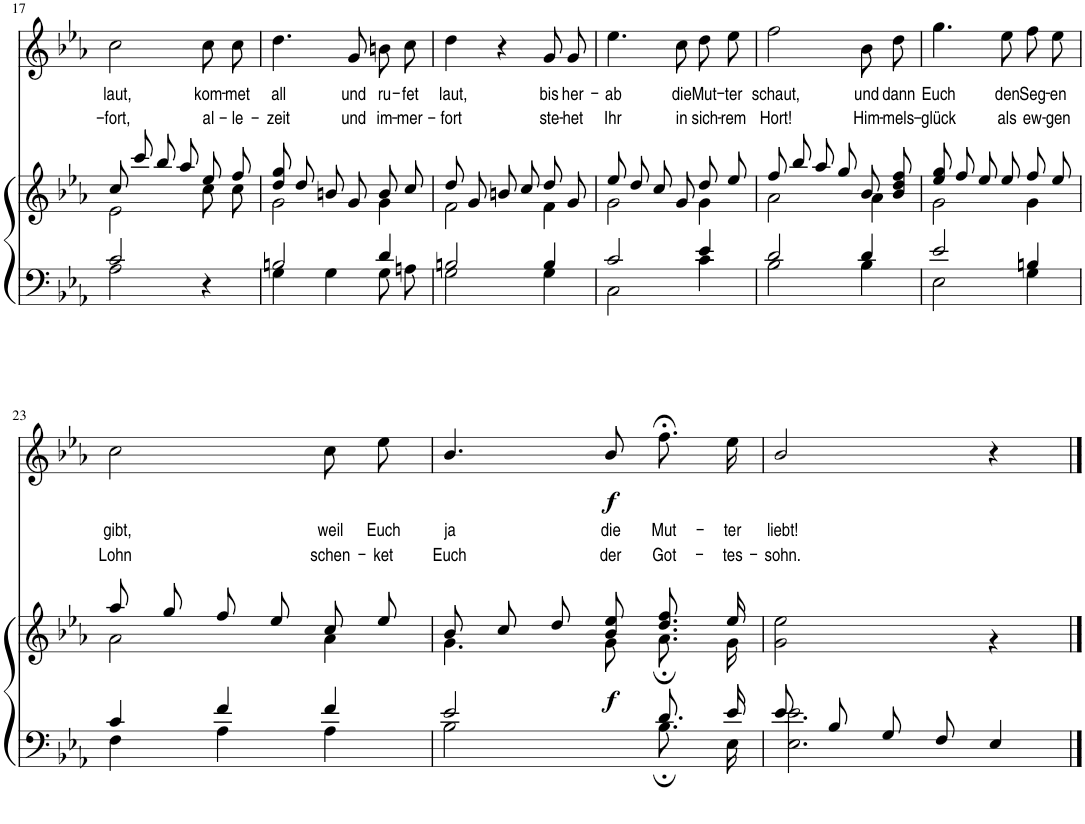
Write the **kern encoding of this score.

**kern	**kern	**dynam	**kern	**text	**text	**dynam
*part2	*part2	*part2	*part1	*part1	*part1	*part1
*staff3	*staff2	*staff2/3	*staff1	*staff1	*staff1	*staff1
*I"Klavier, Harmonium oder Orgel	*	*	*I"Sopran	*	*	*
*I'Klv.	*	*	*I'S.	*	*	*
!!LO:PB:g=z
*clefF4	*clefG2	*	*clefG2	*	*	*
*k[b-e-a-]	*k[b-e-a-]	*	*k[b-e-a-]	*	*	*
*E-:	*E-:	*	*E-:	*	*	*
*M3/4	*M3/4	*	*M3/4	*	*	*
=17	=17	=17	=17	=17	=17	=17
*^	*^	*	*	*	*	*
!	!	!	!	!	!	!LO:LY:b	!LO:LY:b	!
2c/	2A-\	2e-\	8cc/L	.	2cc\	laut,	-fort,	.
.	.	.	8ccc/J	.	.	.	.	.
.	.	.	8bb-/L	.	.	.	.	.
.	.	.	8aa-/J	.	.	.	.	.
!	!	!	!	!	!	!LO:LY:b	!LO:LY:b	!
4r	4ryy	8cc\L	8ee-/L	.	8cc\L	kom-	al-	.
!	!	!	!	!	!	!LO:LY:b	!LO:LY:b	!
.	.	8cc\J	8ff/J	.	8cc\J	-met	-le-	.
=18	=18	=18	=18	=18	=18	=18	=18	=18
!	!	!	!	!	!	!LO:LY:b	!LO:LY:b	!
2Bn/	4G\	2g\	8dd\ 8gg\L	.	4.dd\	all	-zeit	.
.	.	.	8dd\J	.	.	.	.	.
.	4G\	.	8bn/L	.	.	.	.	.
!	!	!	!	!	!	!LO:LY:b	!LO:LY:b	!
.	.	.	8g/J	.	8g/	und	und	.
!	!	!	!	!	!	!LO:LY:b	!LO:LY:b	!
4d/	8G\L	4g\	8b/L	.	8bn\L	ru-	im-	.
!	!	!	!	!	!	!LO:LY:b	!LO:LY:b	!
.	8An\J	.	8cc/J	.	8cc\J	-fet	-mer-	.
=19	=19	=19	=19	=19	=19	=19	=19	=19
!	!	!	!	!	!	!LO:LY:b	!LO:LY:b	!
2Bn/	2G\	2f\	8dd/L	.	4dd\	laut,	-fort	.
.	.	.	8g/J	.	.	.	.	.
.	.	.	8bn/L	.	4r	.	.	.
.	.	.	8cc/J	.	.	.	.	.
!	!	!	!	!	!	!LO:LY:b	!LO:LY:b	!
4B/	4G\	4f\	8dd/L	.	8g/L	bis	ste-	.
!	!	!	!	!	!	!LO:LY:b	!LO:LY:b	!
.	.	.	8g/J	.	8g/J	her-	-het	.
=20	=20	=20	=20	=20	=20	=20	=20	=20
!	!	!	!	!	!	!LO:LY:b	!LO:LY:b	!
2c/	2C\	2g\	8ee-/L	.	4.ee-\	-ab	Ihr	.
.	.	.	8dd/J	.	.	.	.	.
.	.	.	8cc/L	.	.	.	.	.
!	!	!	!	!	!	!LO:LY:b	!LO:LY:b	!
.	.	.	8g/J	.	8cc\	die	in	.
!	!	!	!	!	!	!LO:LY:b	!LO:LY:b	!
4e-/	4c\	4g\	8dd/L	.	8dd\L	Mut-	sich-	.
!	!	!	!	!	!	!LO:LY:b	!LO:LY:b	!
.	.	.	8ee-/J	.	8ee-\J	-ter	-rem	.
=21	=21	=21	=21	=21	=21	=21	=21	=21
!	!	!	!	!	!	!LO:LY:b	!LO:LY:b	!
2d/	2B-\	2a-\	8ff/L	.	2ff\	schaut,	Hort!	.
.	.	.	8bb-/J	.	.	.	.	.
.	.	.	8aa-/L	.	.	.	.	.
.	.	.	8gg/J	.	.	.	.	.
!	!	!	!	!	!	!LO:LY:b	!LO:LY:b	!
4d/	4B-\	4a-\	8b-\L	.	8b-\L	und	Him-	.
!	!	!	!	!	!	!LO:LY:b	!LO:LY:b	!
.	.	.	8b-\ 8dd\ 8ff\J	.	8dd\J	dann	-mels-	.
=22	=22	=22	=22	=22	=22	=22	=22	=22
!	!	!	!	!	!	!LO:LY:b	!LO:LY:b	!
2e-/	2E-\	2g\	8ee-\ 8gg\L	.	4.gg\	Euch	-glück	.
.	.	.	8ff\J	.	.	.	.	.
.	.	.	8ee-/L	.	.	.	.	.
!	!	!	!	!	!	!LO:LY:b	!LO:LY:b	!
.	.	.	8ee-/J	.	8ee-\	den	als	.
!	!	!	!	!	!	!LO:LY:b	!LO:LY:b	!
4Bn/	4G\	4g\	8ff/L	.	8ff\L	Seg-	ew-	.
!	!	!	!	!	!	!LO:LY:b	!LO:LY:b	!
.	.	.	8ee-/J	.	8ee-\J	-en	-gen	.
!!LO:LB:g=z
=23	=23	=23	=23	=23	=23	=23	=23	=23
!	!	!	!	!	!	!LO:LY:b	!LO:LY:b	!
4c/	4F\	2a-\	8aa-/L	.	2cc\	gibt,	Lohn	.
.	.	.	8gg/J	.	.	.	.	.
4f/	4A-\	.	8ff/L	.	.	.	.	.
.	.	.	8ee-/J	.	.	.	.	.
!	!	!	!	!	!	!LO:LY:b	!LO:LY:b	!
4f/	4A-\	4a-\	8cc/L	.	8cc\L	weil	schen-	.
!	!	!	!	!	!	!LO:LY:b	!LO:LY:b	!
.	.	.	8ee-/J	.	8ee-\J	Euch	-ket	.
=24	=24	=24	=24	=24	=24	=24	=24	=24
!	!	!	!	!	!	!LO:LY:b	!LO:LY:b	!
2e-/	2B-\	4.g\	8b-/L	.	4.b-/	ja	Euch	.
.	.	.	8cc/J	.	.	.	.	.
.	.	.	8dd\L	.	.	.	.	.
!	!	!	!	!LO:DY:b	!	!LO:LY:b	!LO:LY:b	!LO:DY:b
.	.	8g\	8b-\ 8ee-\J	f	8b-/	die	der	f
!	!	!	!	!	!	!LO:LY:b	!LO:LY:b	!
8.d/L	8.B-;\L	8.a-\L	8.dd;\ 8.ff;\L	.	8.ff;<\L	Mut-	Got-	.
!	!	!	!	!	!	!LO:LY:b	!LO:LY:b	!
16e-/Jk	16E-\Jk	16g\Jk	16ee-\Jk	.	16ee-\Jk	-ter	-tes-	.
=25	=25	=25	=25	=25	=25	=25	=25	=25
!	!	!	!	!	!	!LO:LY:b	!LO:LY:b	!
8e-/L	2.E-\ 2.e-\	2.ryy	2g\ 2ee-\	.	2b-/	liebt!	-sohn.	.
8B-/J	.	.	.	.	.	.	.	.
8G/L	.	.	.	.	.	.	.	.
8F/J	.	.	.	.	.	.	.	.
4E-/	.	.	4r	.	4r	.	.	.
*v	*v	*	*	*	*	*	*	*
*	*v	*v	*	*	*	*	*
==	==	==	==	==	==	==
*-	*-	*-	*-	*-	*-	*-
